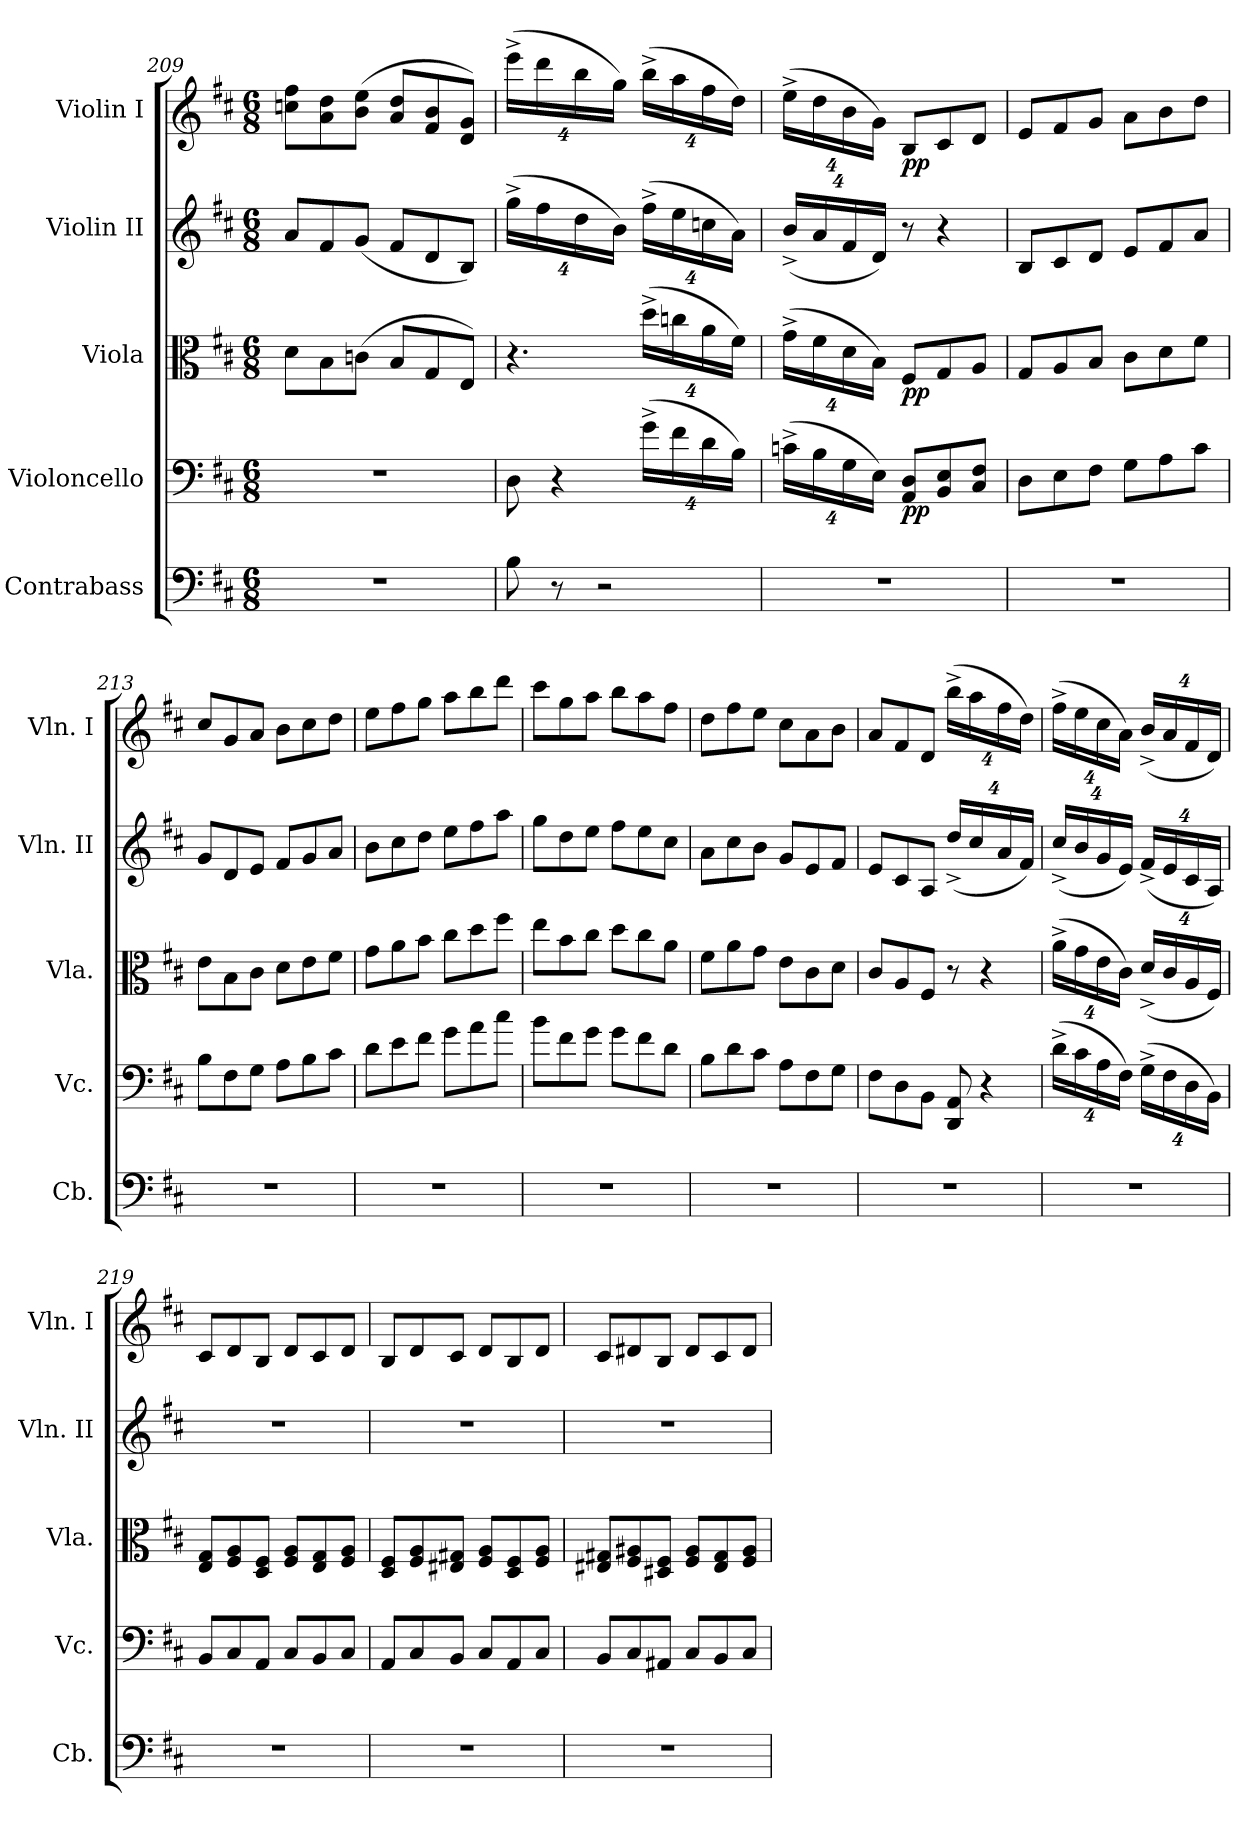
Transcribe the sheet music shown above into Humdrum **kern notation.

**kern	**kern	**dynam	**kern	**dynam	**kern	**kern	**dynam
*part5	*part4	*part4	*part3	*part3	*part2	*part1	*part1
*staff5	*staff4	*staff4	*staff3	*staff3	*staff2	*staff1	*staff1
*I"Contrabass	*I"Violoncello	*	*I"Viola	*	*I"Violin II	*I"Violin I	*
*I'Cb.	*I'Vc.	*	*I'Vla.	*	*I'Vln. II	*I'Vln. I	*
*clefF4	*clefF4	*	*clefC3	*	*clefG2	*clefG2	*
*ITrd7c12	*	*	*	*	*	*	*
*k[f#c#]	*k[f#c#]	*	*k[f#c#]	*	*k[f#c#]	*k[f#c#]	*
*M6/8	*M6/8	*	*M6/8	*	*M6/8	*M6/8	*
=209	=209	=209	=209	=209	=209	=209	=209
2.r	2.r	.	8d\L	.	8a/L	8ccn\ 8ff#\L	.
.	.	.	8B\	.	8f#/	8a\ 8dd\	.
.	.	.	(>8cn\J	.	(<8g/J	(>8b\ 8ee\J	.
.	.	.	8B/L	.	8f#/L	8a/ 8dd/L	.
.	.	.	8G/	.	8d/	8f#/ 8b/	.
.	.	.	8E/J)	.	8B/J)	8d/ 8g/J)	.
!!LO:LB:g=z
=210	=210	=210	=210	=210	=210	=210	=210
*	*	*	*	*	*Xbrackettup	*Xbrackettup	*
8BB\	8D\	.	4.r	.	(>32%3gg^\L	(>32%3eee^\L	.
.	.	.	.	.	32%3ff#\	32%3ddd\	.
8r	4r	.	.	.	.	.	.
.	.	.	.	.	32%3dd\	32%3bb\	.
2r	.	.	.	.	.	.	.
.	.	.	.	.	32%3b\J)	32%3gg\J)	.
*	*Xbrackettup	*	*Xbrackettup	*	*	*	*
.	(>32%3g^\L	.	(>32%3dd^\L	.	(>32%3ff#^\L	(>32%3bb^\L	.
.	32%3f#\	.	32%3ccn\	.	32%3ee\	32%3aa\	.
.	32%3d\	.	32%3a\	.	32%3ccn\	32%3ff#\	.
.	32%3B\J)	.	32%3f#\J)	.	32%3a\J)	32%3dd\J)	.
=211	=211	=211	=211	=211	=211	=211	=211
2.r	(>32%3cn^\L	.	(>32%3g^\L	.	(<32%3b^/L	(>32%3ee^\L	.
.	32%3B\	.	32%3f#\	.	32%3a/	32%3dd\	.
.	32%3G\	.	32%3d\	.	32%3f#/	32%3b\	.
.	32%3E\J)	.	32%3B\J)	.	32%3d/J)	32%3g\J)	.
!	!	!LO:DY:b	!	!LO:DY:b	!	!	!LO:DY:b
.	8AA/ 8D/L	pp	8F#/L	pp	8r	8B/L	pp
.	8BB/ 8E/	.	8G/	.	4r	8c#/	.
.	8C#/ 8F#/J	.	8A/J	.	.	8d/J	.
=212	=212	=212	=212	=212	=212	=212	=212
2.r	8D\L	.	8G/L	.	8B/L	8e/L	.
.	8E\	.	8A/	.	8c#/	8f#/	.
.	8F#\J	.	8B/J	.	8d/J	8g/J	.
.	8G\L	.	8c#\L	.	8e/L	8a\L	.
.	8A\	.	8d\	.	8f#/	8b\	.
.	8c#\J	.	8f#\J	.	8a/J	8dd\J	.
=213	=213	=213	=213	=213	=213	=213	=213
2.r	8B\L	.	8e\L	.	8g/L	8cc#/L	.
.	8F#\	.	8B\	.	8d/	8g/	.
.	8G\J	.	8c#\J	.	8e/J	8a/J	.
.	8A\L	.	8d\L	.	8f#/L	8b\L	.
.	8B\	.	8e\	.	8g/	8cc#\	.
.	8c#\J	.	8f#\J	.	8a/J	8dd\J	.
=214	=214	=214	=214	=214	=214	=214	=214
2.r	8d\L	.	8g\L	.	8b\L	8ee\L	.
.	8e\	.	8a\	.	8cc#\	8ff#\	.
.	8f#\J	.	8b\J	.	8dd\J	8gg\J	.
.	8g\L	.	8cc#\L	.	8ee\L	8aa\L	.
.	8a\	.	8dd\	.	8ff#\	8bb\	.
.	8cc#\J	.	8ff#\J	.	8aa\J	8ddd\J	.
!!LO:PB:g=z
=215	=215	=215	=215	=215	=215	=215	=215
2.r	8b\L	.	8ee\L	.	8gg\L	8ccc#\L	.
.	8f#\	.	8b\	.	8dd\	8gg\	.
.	8g\J	.	8cc#\J	.	8ee\J	8aa\J	.
.	8g\L	.	8dd\L	.	8ff#\L	8bb\L	.
.	8f#\	.	8cc#\	.	8ee\	8aa\	.
.	8d\J	.	8a\J	.	8cc#\J	8ff#\J	.
=216	=216	=216	=216	=216	=216	=216	=216
2.r	8B\L	.	8f#\L	.	8a\L	8dd\L	.
.	8d\	.	8a\	.	8cc#\	8ff#\	.
.	8c#\J	.	8g\J	.	8b\J	8ee\J	.
.	8A\L	.	8e\L	.	8g/L	8cc#\L	.
.	8F#\	.	8c#\	.	8e/	8a\	.
.	8G\J	.	8d\J	.	8f#/J	8b\J	.
=217	=217	=217	=217	=217	=217	=217	=217
2.r	8F#\L	.	8c#/L	.	8e/L	8a/L	.
.	8D\	.	8A/	.	8c#/	8f#/	.
.	8BB\J	.	8F#/J	.	8A/J	8d/J	.
.	8DD/ 8AA/	.	8r	.	(<32%3dd^/L	(>32%3bb^\L	.
.	.	.	.	.	32%3cc#/	32%3aa\	.
.	4r	.	4r	.	.	.	.
.	.	.	.	.	32%3a/	32%3ff#\	.
.	.	.	.	.	32%3f#/J)	32%3dd\J)	.
=218	=218	=218	=218	=218	=218	=218	=218
2.r	(>32%3d^\L	.	(>32%3a^\L	.	(<32%3cc#^/L	(>32%3ff#^\L	.
.	32%3c#\	.	32%3g\	.	32%3b/	32%3ee\	.
.	32%3A\	.	32%3e\	.	32%3g/	32%3cc#\	.
.	32%3F#\J)	.	32%3c#\J)	.	32%3e/J)	32%3a\J)	.
.	(>32%3G^\L	.	(<32%3d^/L	.	(<32%3f#^/L	(<32%3b^/L	.
.	32%3F#\	.	32%3c#/	.	32%3e/	32%3a/	.
.	32%3D\	.	32%3A/	.	32%3c#/	32%3f#/	.
.	32%3BB\J)	.	32%3F#/J)	.	32%3A/J)	32%3d/J)	.
=219	=219	=219	=219	=219	=219	=219	=219
2.r	8BB/L	.	8E/ 8G/L	.	2.r	8c#/L	.
.	8C#/	.	8F#/ 8A/	.	.	8d/	.
.	8AA/J	.	8D/ 8F#/J	.	.	8B/J	.
.	8C#/L	.	8F#/ 8A/L	.	.	8d/L	.
.	8BB/	.	8E/ 8G/	.	.	8c#/	.
.	8C#/J	.	8F#/ 8A/J	.	.	8d/J	.
!!LO:LB:g=z
=220	=220	=220	=220	=220	=220	=220	=220
2.r	8AA/L	.	8D/ 8F#/L	.	2.r	8B/L	.
.	8C#/	.	8F#/ 8A/	.	.	8d/	.
.	8BB/J	.	8E#X/ 8G#X/J	.	.	8c#/J	.
.	8C#/L	.	8F#/ 8A/L	.	.	8d/L	.
.	8AA/	.	8D/ 8F#/	.	.	8B/	.
.	8C#/J	.	8F#/ 8A/J	.	.	8d/J	.
=221	=221	=221	=221	=221	=221	=221	=221
2.r	8BB/L	.	8E#X/ 8G#X/L	.	2.r	8c#/L	.
.	8C#/	.	8F#/ 8A#X/	.	.	8d#X/	.
.	8AA#X/J	.	8D#X/ 8F#/J	.	.	8B/J	.
.	8C#/L	.	8F#/ 8A#/L	.	.	8d#/L	.
.	8BB/	.	8E#/ 8G#/	.	.	8c#/	.
.	8C#/J	.	8F#/ 8A#/J	.	.	8d#/J	.
=	=	=	=	=	=	=	=
*-	*-	*-	*-	*-	*-	*-	*-
